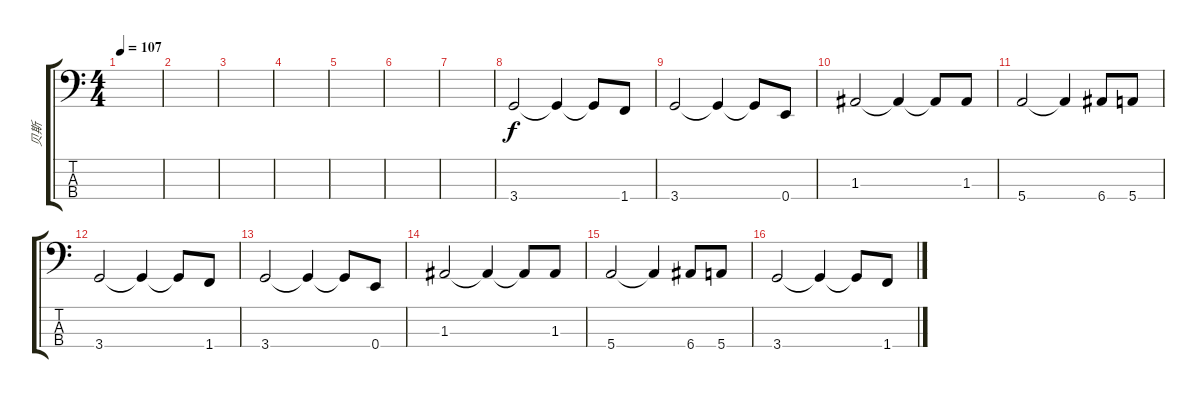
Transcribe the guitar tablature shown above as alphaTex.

\track ("贝斯" "贝斯") {instrument electricbassfinger}
\staff {score tabs}
\tuning (G2 D2 A1 E1) {hide}
\ts (4 4)
\tempo 107
\clef f4
\ks c
|
|
|
|
|
|
|
3.4.2 3.4{t}.4 3.4{t}.8 1.4.8 |
3.4.2 3.4{t}.4 3.4{t}.8 0.4.8 |
1.3.2 1.3{t}.4 1.3{t}.8 1.3.8 |
5.4.2 5.4{t}.4 6.4.8 5.4.8 |
3.4.2 3.4{t}.4 3.4{t}.8 1.4.8 |
3.4.2 3.4{t}.4 3.4{t}.8 0.4.8 |
1.3.2 1.3{t}.4 1.3{t}.8 1.3.8 |
5.4.2 5.4{t}.4 6.4.8 5.4.8 |
3.4.2 3.4{t}.4 3.4{t}.8 1.4.8
